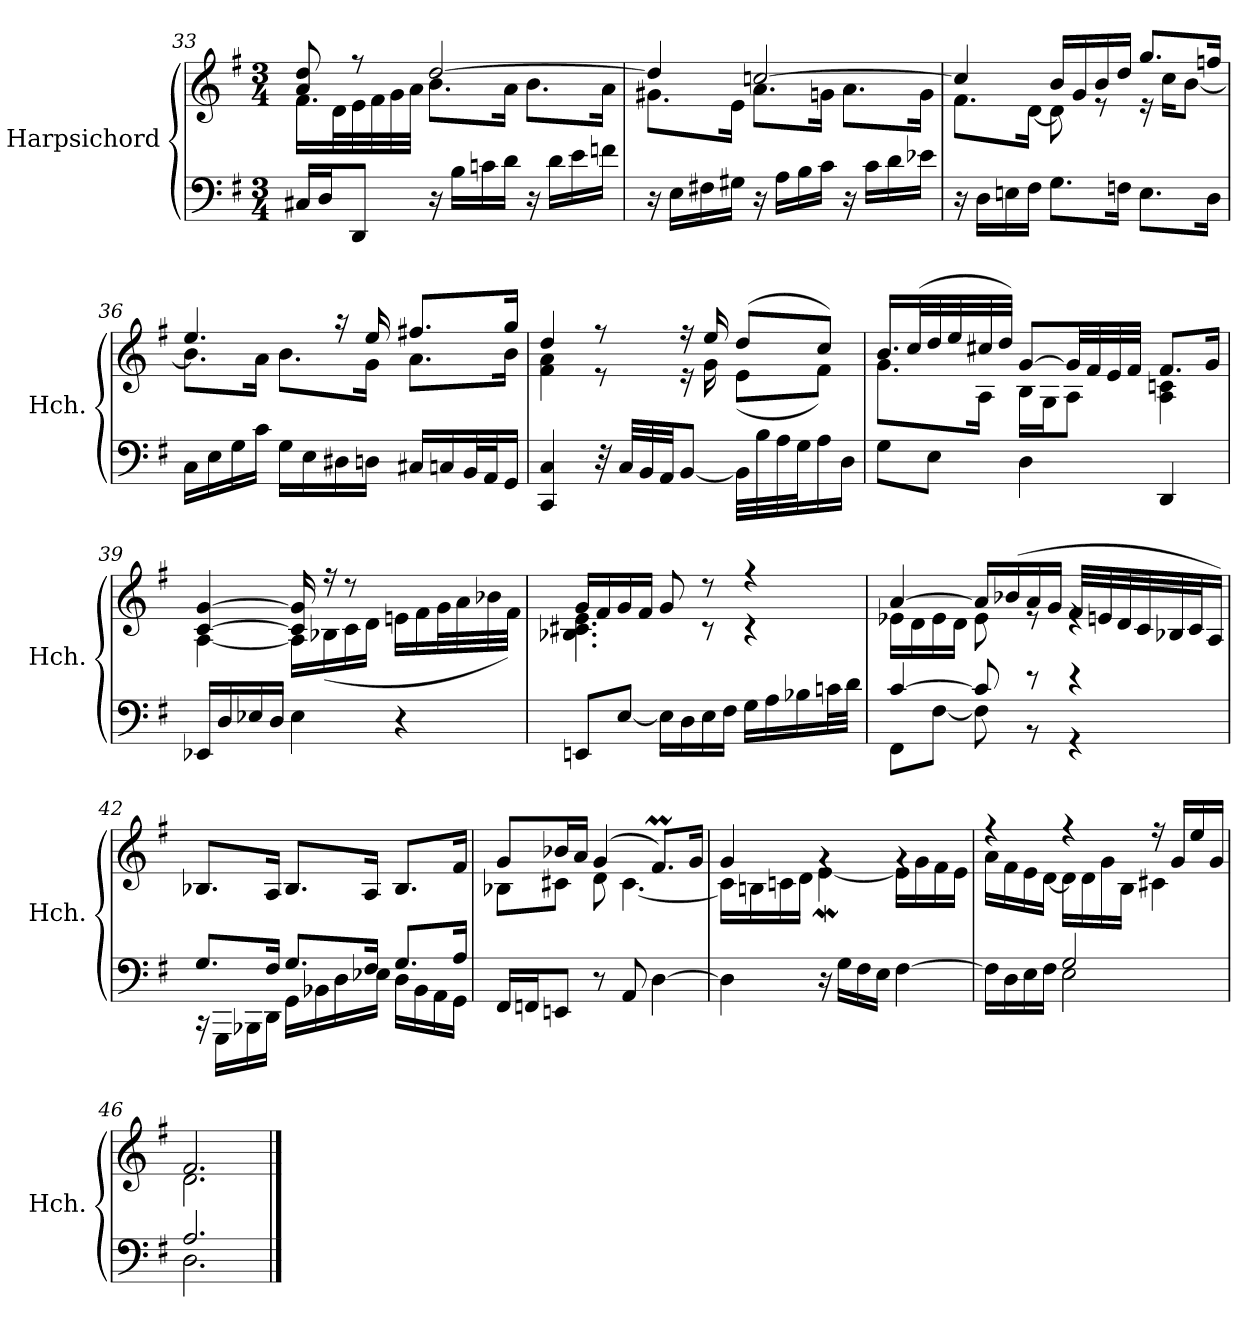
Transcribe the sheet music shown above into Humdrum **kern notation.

**kern	**kern
*part1	*part1
*staff2	*staff1
*I"Harpsichord	*
*I'Hch.	*
*clefF4	*clefG2
*k[f#]	*k[f#]
*M3/4	*M3/4
=33	=33
*	*^
16C#X/LL	8a/ 8dd/	16.f#\LL
16D/J	.	.
.	.	32d\L
8DD/J	8r	32e\
.	.	32f#\
.	.	32g\
.	.	32a\JJJ
16r	[2dd/	8.b\L
16B\LL	.	.
16cn\	.	.
16d\JJ	.	16a\Jk
16r	.	8.b\L
16d\LL	.	.
16e\	.	.
16fn\JJ	.	16a\Jk
=34	=34	=34
16r	4dd/]	8.g#X\L
16E\LL	.	.
16F#X\	.	.
16G#X\JJ	.	16e\Jk
16r	[2ccn/	8.a\L
16A\LL	.	.
16B\	.	.
16c\JJ	.	16gn\Jk
16r	.	8.a\L
16c\LL	.	.
16d\	.	.
16e-X\JJ	.	16g\Jk
!!LO:LB:g=z	!!
=35	=35	=35
16r	4cc/]	8.f#\L
16D\LL	.	.
16En\	.	.
16F#\JJ	.	[16d\Jk
8.G\L	16b/LL	8d\]
.	16g/	.
.	16b/	8r
16Fn\Jk	16dd/JJ	.
8.E\L	8.gg/L	16r
.	.	16cc\KL
.	.	[8b\J
16D\Jk	16ffn/Jk	.
=36	=36	=36
16C\LL	4.ee/	8.b\L]
16E\	.	.
16G\	.	.
16c\JJ	.	16a\Jk
16G\LL	.	8.b\L
16E\	.	.
16D#X\	16r	.
16Dn\JJ	16ee/	16g\Jk
16C#X/LL	8.ff#X/L	8.a\L
16Cn/	.	.
32BB/L	.	.
32AA/J	.	.
16GG/JJ	16gg/Jk	16b\Jk
=37	=37	=37
4CC/ 4C/	4dd/	4f#\ 4a\
32r	8r	8r
32C/LLL	.	.
32BB/	.	.
32AA/JJ	.	.
[8BB/J	16r	16r
.	16ee/	16g\
32BB\LLL]	(>8dd/L	(<8e\L
32B\	.	.
32A\	.	.
32G\J	.	.
16A\	8cc/J)	8f#\J)
16D\JJ	.	.
!!LO:LB:g=z	!!
=38	=38	=38
8G\L	16.b/LL	8.g\L
.	(>32cc/L	.
8E\J	32dd/	.
.	32ee/	.
.	32cc#X/	16A\Jk
.	32dd/JJJ)	.
4D\	[8g/L	16B\LL
.	.	16G\J
.	32g/LL]	8A\J
.	32f#/	.
.	32e/	.
.	32f#/JJJ	.
4DD/	8.f#/L	4A\ 4cn\
.	16g/Jk	.
=39	=39	=39
16EE-X/LL	[4c/ [4g/	[4A\
16D/	.	.
16E-X/	.	.
16D/JJ	.	.
4E-\	16c/] 16g/]	16A\LL]
.	16r	(<16B-X\
.	8r	16c\
.	.	16d\JJ
4r	4ryy	16en\LL
.	.	16f#\
.	.	32g\L
.	.	32a\
.	.	32b-X\
.	.	32f#\JJJ)
=40	=40	=40
8EEn/L	16g/LL	4.B-X\ 4.c#X\ 4.e\
.	16f#/	.
[8E/J	16g/	.
.	16f#/JJ	.
16E\LL]	8g/	.
16D\	.	.
16E\	8r	8r
16F#\JJ	.	.
16G\LL	4r	4r
16A\	.	.
16B-X\	.	.
32cn\L	.	.
32d\JJJ	.	.
!!LO:LB:g=z	!!
=41	=41	=41
*^	*	*
[4c/	8FF#\L	[4a/	16e-X\LL
.	.	.	16d\
.	[8F#\J	.	16e-\
.	.	.	16d\JJ
8c/]	8F#\]	16a/LL]	8e-\
.	.	(>16b-X/	.
8r	8r	16a/	8re
.	.	16g/JJ	.
4r	4r	32f#/LLL	4re
.	.	32en/	.
.	.	32d/	.
.	.	32c/	.
.	.	32B-X/	.
.	.	32c/J	.
.	.	16A/JJ)	.
*	*	*v	*v
=42	=42	=42
8.G/L	16r	8.B-X/L
.	16GGG\LL	.
.	16BBB-X\	.
16F#/Jk	16DD\JJ	16A/Jk
8.G/L	16GG\LL	8.B-/L
.	16BB-X\	.
.	16D\	.
16F#/Jk	16E-X\JJ	16A/Jk
8.G/L	16D\LL	8.B-/L
.	16BB-\	.
.	16AA\	.
16A/Jk	16GG\JJ	16f#/Jk
*v	*v	*
=43	=43
*	*^
16FF#/LL	8g/L	8B-X\L
16FFn/J	.	.
8EEn/J	16b-X/L	8c#X\J
.	16a/JJ	.
8r	(>4g/	8d\
8AA/	.	[4.c#\
[4D\	8.f#m/L)	.
.	16g/Jk	.
!!LO:LB:g=z	!!
=44	=44	=44
4D\]	4g/	16c#\LL]
.	.	16Bn\
.	.	16cn\
.	.	16d\JJ
16r	4rg	[4eW\
16G\LL	.	.
16F#\	.	.
16E\JJ	.	.
[4F#\	4rg	16e\LL]
.	.	16g\
.	.	16f#\
.	.	16e\JJ
=45	=45	=45
*^	*	*
16F#\LL]	4ryy	4r	16a\LL
16D\	.	.	16f#\
16E\	.	.	16e\
16F#\JJ	.	.	[16d\JJ
2G/	2E\	4r	16d\LL]
.	.	.	16d\
.	.	.	16g\
.	.	.	16B\JJ
.	.	16r	4c#X\
.	.	16g/LL	.
.	.	16ee/	.
.	.	16g/JJ	.
=46	=46	=46	=46
2.A/	2.D\	2.f#/	2.d\
*v	*v	*	*
*	*v	*v
==	==
*-	*-
